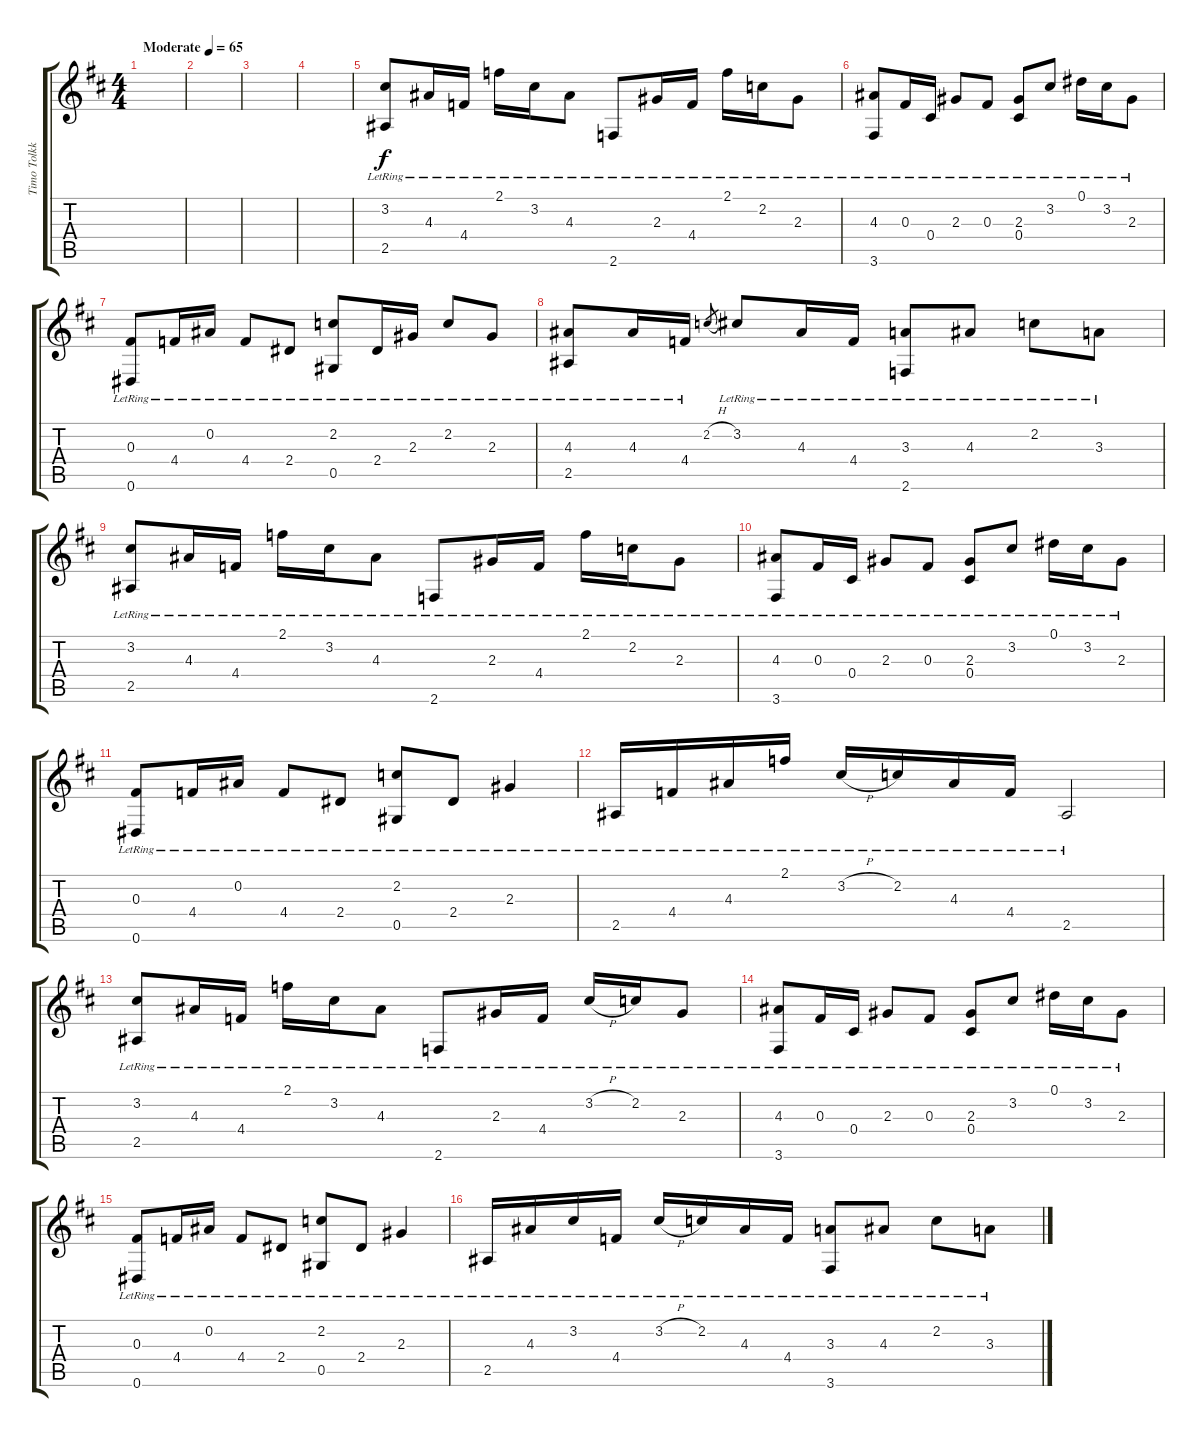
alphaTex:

\track ("Timo Tolkki" "Timo Tolkk") {instrument acousticguitarnylon}
\staff {score tabs}
\tuning (Eb4 Bb3 Gb3 Db3 Ab2 Eb2) {hide}
\ts (4 4)
\tempo (65 "Moderate")
\clef g2
\ks d
|
|
|
|
(3.2{lr} 2.5{lr}).8 4.3{lr}.16 4.4{lr}.16 2.1{lr}.16 3.2{lr}.16 4.3{lr}.8 2.6{lr}.8 2.3{lr}.16 4.4{lr}.16 2.1{lr}.16 2.2{lr}.16 2.3{lr}.8 |
(4.3{lr} 3.6{lr}).8 0.3{lr}.16 0.4{lr}.16 2.3{lr}.8 0.3{lr}.8 (2.3{lr} 0.4{lr}).8 3.2{lr}.8 0.1{lr}.16 3.2{lr}.16 2.3{lr}.8 |
(0.3{lr} 0.6{lr}).8 4.4{lr}.16 0.2{lr}.16 4.4{lr}.8 2.4{lr}.8 (2.2{lr} 0.5{lr}).8 2.4{lr}.16 2.3{lr}.16 2.2{lr}.8 2.3{lr}.8 |
(4.3{lr} 2.5{lr}).8 4.3{lr}.16 4.4{lr}.16 2.2{h}.8{gr} 3.2{lr}.8 4.3{lr}.16 4.4{lr}.16 (3.3{lr} 2.6{lr}).8 4.3{lr}.8 2.2{lr}.8 3.3{lr}.8 |
(3.2{lr} 2.5{lr}).8 4.3{lr}.16 4.4{lr}.16 2.1{lr}.16 3.2{lr}.16 4.3{lr}.8 2.6{lr}.8 2.3{lr}.16 4.4{lr}.16 2.1{lr}.16 2.2{lr}.16 2.3{lr}.8 |
(4.3{lr} 3.6{lr}).8 0.3{lr}.16 0.4{lr}.16 2.3{lr}.8 0.3{lr}.8 (2.3{lr} 0.4{lr}).8 3.2{lr}.8 0.1{lr}.16 3.2{lr}.16 2.3{lr}.8 |
(0.3{lr} 0.6{lr}).8 4.4{lr}.16 0.2{lr}.16 4.4{lr}.8 2.4{lr}.8 (2.2{lr} 0.5{lr}).8 2.4{lr}.8 2.3{lr}.4 |
2.5{lr}.16 4.4{lr}.16 4.3{lr}.16 2.1{lr}.16 3.2{h lr}.16 2.2{lr}.16 4.3{lr}.16 4.4{lr}.16 2.5{lr}.2 |
(3.2{lr} 2.5{lr}).8 4.3{lr}.16 4.4{lr}.16 2.1{lr}.16 3.2{lr}.16 4.3{lr}.8 2.6{lr}.8 2.3{lr}.16 4.4{lr}.16 3.2{h lr}.16 2.2{lr}.16 2.3{lr}.8 |
(4.3{lr} 3.6{lr}).8 0.3{lr}.16 0.4{lr}.16 2.3{lr}.8 0.3{lr}.8 (2.3{lr} 0.4{lr}).8 3.2{lr}.8 0.1{lr}.16 3.2{lr}.16 2.3{lr}.8 |
(0.3{lr} 0.6{lr}).8 4.4{lr}.16 0.2{lr}.16 4.4{lr}.8 2.4{lr}.8 (2.2{lr} 0.5{lr}).8 2.4{lr}.8 2.3{lr}.4 |
2.5{lr}.16 4.3{lr}.16 3.2{lr}.16 4.4{lr}.16 3.2{h lr}.16 2.2{lr}.16 4.3{lr}.16 4.4{lr}.16 (3.3{lr} 3.6{lr}).8 4.3{lr}.8 2.2{lr}.8 3.3{lr}.8
